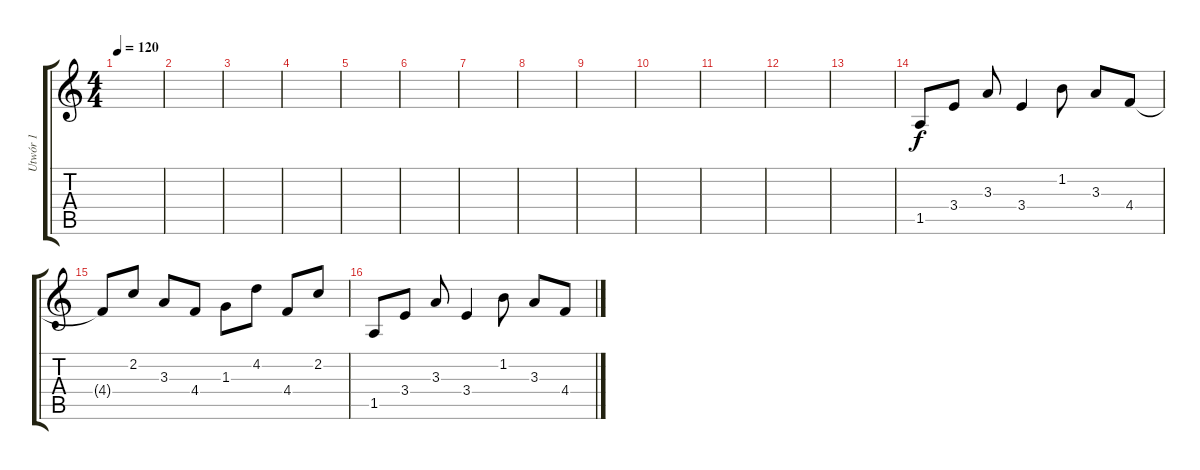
\track ("Utwór 1" "Utwór 1") {instrument electricguitarclean}
\staff {score tabs}
\tuning (Eb4 Bb3 Gb3 Db3 Ab2 Eb2) {hide}
\ts (4 4)
\tempo 120
\clef g2
\ks c
|
|
|
|
|
|
|
|
|
|
|
|
|
1.5.8 3.4.8 3.3.8 3.4.4 1.2.8 3.3.8 4.4.8 |
4.4{t}.8 2.2.8 3.3.8 4.4.8 1.3.8 4.2.8 4.4.8 2.2.8 |
1.5.8 3.4.8 3.3.8 3.4.4 1.2.8 3.3.8 4.4.8
